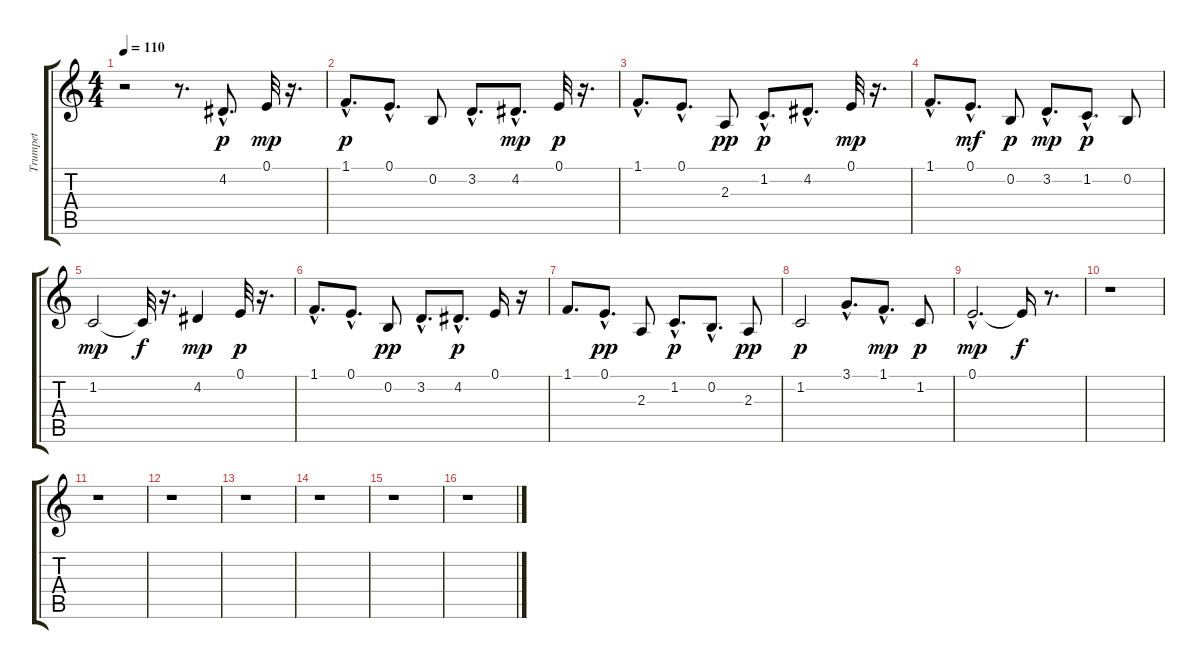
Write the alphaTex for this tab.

\track ("Trumpet" "Trumpet") {instrument trumpet}
\staff {score tabs}
\tuning (E4 B3 G3 D3 A2 E2) {hide}
\ts (4 4)
\tempo 110
\clef g2
\ks c
r.2{dy p instrument trumpet} r.8{d} 4.2{hac}.8{d} 0.1.32{dy mp} r.16{d} |
1.1{hac}.8{d dy p} 0.1{hac}.8{d} 0.2.8 3.2{hac}.8{d} 4.2{hac}.8{d dy mp} 0.1.32{dy p} r.16{d} |
1.1{hac}.8{d} 0.1{hac}.8{d} 2.3.8{dy pp} 1.2{hac}.8{d dy p} 4.2{hac}.8{d} 0.1.32{dy mp} r.16{d} |
1.1{hac}.8{d} 0.1{hac}.8{d dy mf} 0.2.8{dy p} 3.2{hac}.8{d dy mp} 1.2{hac}.8{d dy p} 0.2.8 |
1.2.2{dy mp} 1.2{t}.32{dy f} r.16{d} 4.2.4{dy mp} 0.1.32{dy p} r.16{d} |
1.1{hac}.8{d} 0.1{hac}.8{d} 0.2.8{dy pp} 3.2{hac}.8{d} 4.2{hac}.8{d dy p} 0.1.16 r.16 |
1.1.8{d} 0.1{hac}.8{d dy pp} 2.3.8 1.2{hac}.8{d dy p} 0.2{hac}.8{d} 2.3.8{dy pp} |
1.2.2{dy p} 3.1{hac}.8{d} 1.1{hac}.8{d dy mp} 1.2.8{dy p} |
0.1{hac}.2{d dy mp} 0.1{t}.16{dy f} r.8{d} |
r.1 |
r.1 |
r.1 |
r.1 |
r.1 |
r.1 |
r.1
